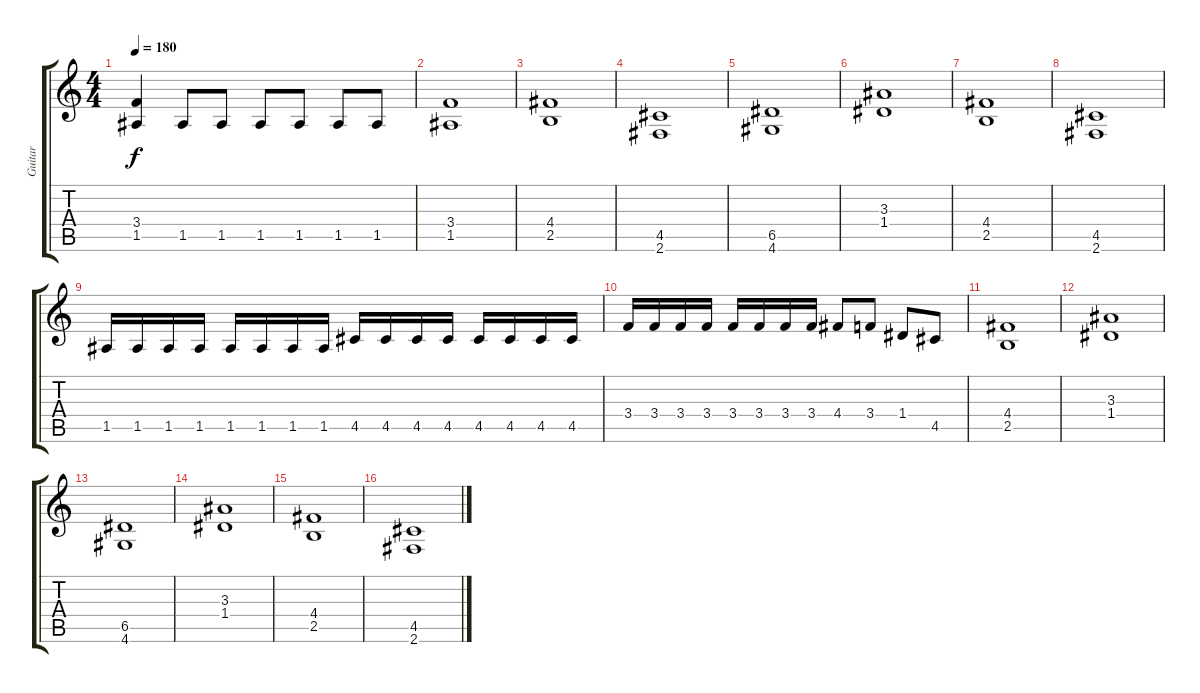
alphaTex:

\track ("Guitar" "Guitar") {instrument distortionguitar}
\staff {score tabs}
\tuning (E4 B3 G3 D3 A2 E2) {hide}
\ts (4 4)
\tempo 180
\clef g2
\ks c
(3.4 1.5).4{dy f} 1.5.8 1.5.8 1.5.8 1.5.8 1.5.8 1.5.8 |
(3.4 1.5).1 |
(4.4 2.5).1 |
(4.5 2.6).1 |
(6.5 4.6).1 |
(3.3 1.4).1 |
(4.4 2.5).1 |
(4.5 2.6).1 |
1.5.16 1.5.16 1.5.16 1.5.16 1.5.16 1.5.16 1.5.16 1.5.16 4.5.16 4.5.16 4.5.16 4.5.16 4.5.16 4.5.16 4.5.16 4.5.16 |
3.4.16 3.4.16 3.4.16 3.4.16 3.4.16 3.4.16 3.4.16 3.4.16 4.4.8 3.4.8 1.4.8 4.5.8 |
(4.4 2.5).1 |
(3.3 1.4).1 |
(6.5 4.6).1 |
(3.3 1.4).1 |
(4.4 2.5).1 |
(4.5 2.6).1
